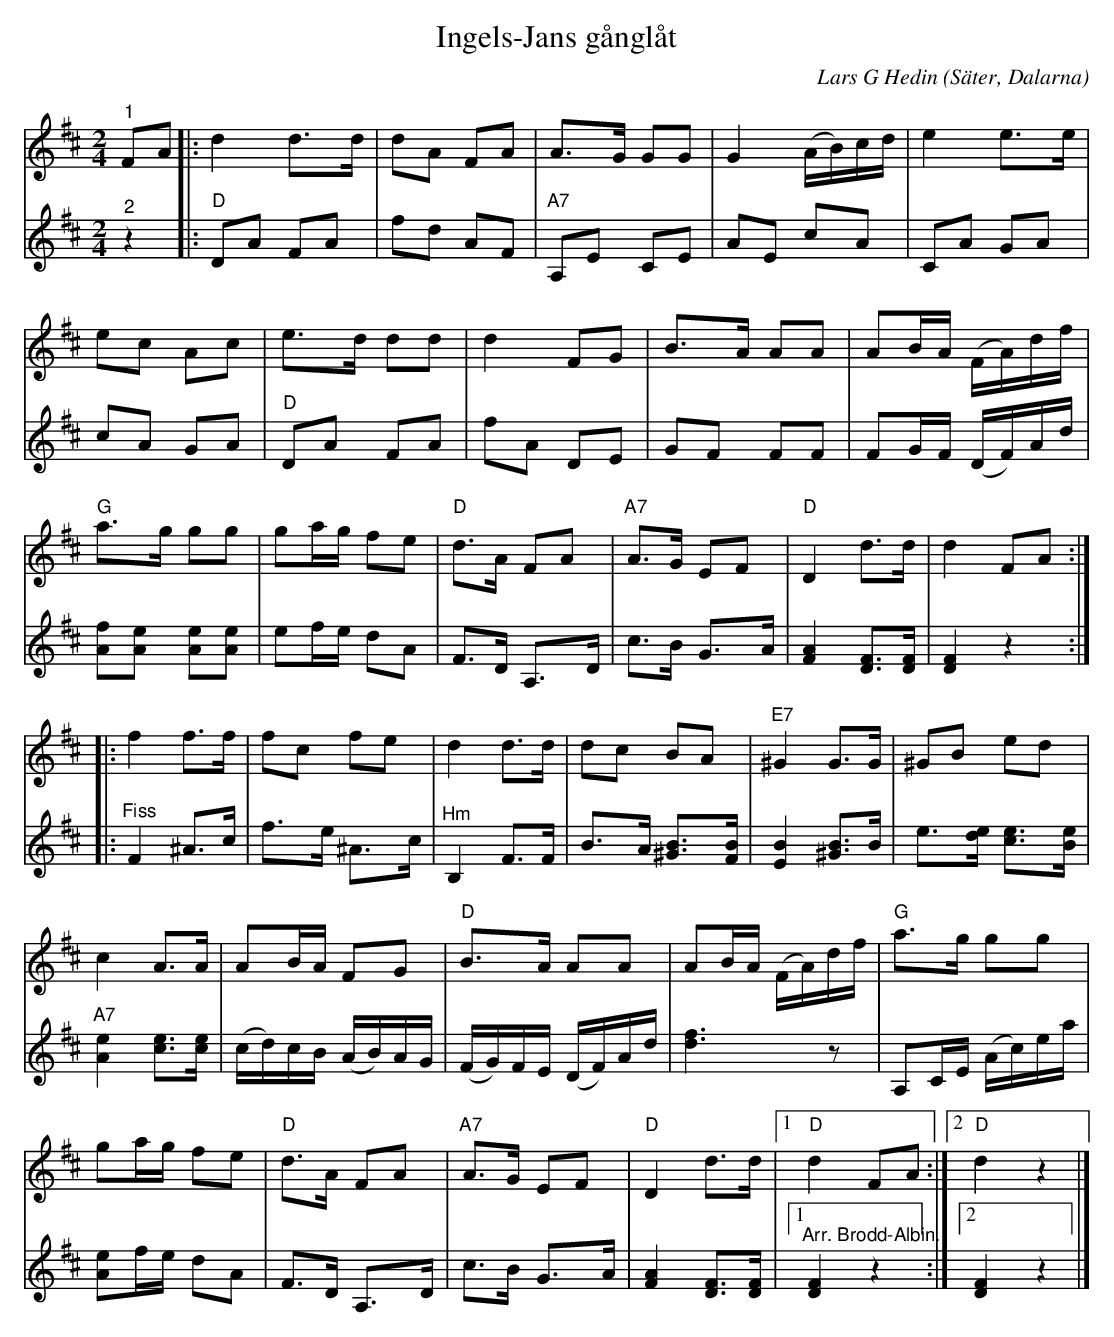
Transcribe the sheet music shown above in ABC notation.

X:1
T:Ingels-Jans gånglåt
C:Lars G Hedin
O:Säter, Dalarna
L:1/8
M:2/4
K:D
V:1
"^1" FA |: d2 d>d | dA FA | A>G GG | G2 (A/B/)c/d/ | e2 e>e |
ec Ac | e>d dd | d2 FG | B>A AA | AB/A/ (F/A/)d/f/ |
"G" a>g gg | ga/g/ fe |"D" d>A FA |"A7" A>G EF |"D" D2 d>d | d2 FA ::
f2 f>f | fc fe | d2 d>d | dc BA |"E7" ^G2 G>G | ^GB ed |
c2 A>A | AB/A/ FG |"D" B>A AA | AB/A/ (F/A/)d/f/ |"G" a>g gg |
ga/g/ fe |"D" d>A FA |"A7" A>G EF |"D" D2 d>d |1"D" d2 FA :|2 "D" d2 z2 |]
V:2
"^2" z2 |:"D" DA FA | fd AF |"A7" A,E CE | AE cA | CA GA |
cA GA |"D" DA FA | fA DE | GF FF | FG/F/ (D/F/)A/d/ |
[Af][Ae] [Ae][Ae] | ef/e/ dA | F>D A,>D | c>B G>A | [FA]2 [DF]>[DF] | [DF]2 z2 ::
"^Fiss" F2 ^A>c | f>e ^A>c |"^Hm" B,2 F>F | B>A [^GB]>[FB] | [EB]2 [^GB]>B | e>[de] [ce]>[Be] |
"A7" [Ae]2 [ce]>[ce] | (c/d/)c/B/ (A/B/)A/G/ | (F/G/)F/E/ (D/F/)A/d/ | [df]3 z | A,C/E/ (A/c/)e/a/ |
[Ae]f/e/ dA | F>D A,>D | c>B G>A | [FA]2 [DF]>[DF] |1 "^Arr. Brodd-Albin." [DF]2 z2 :|2 [DF]2 z2 |]
